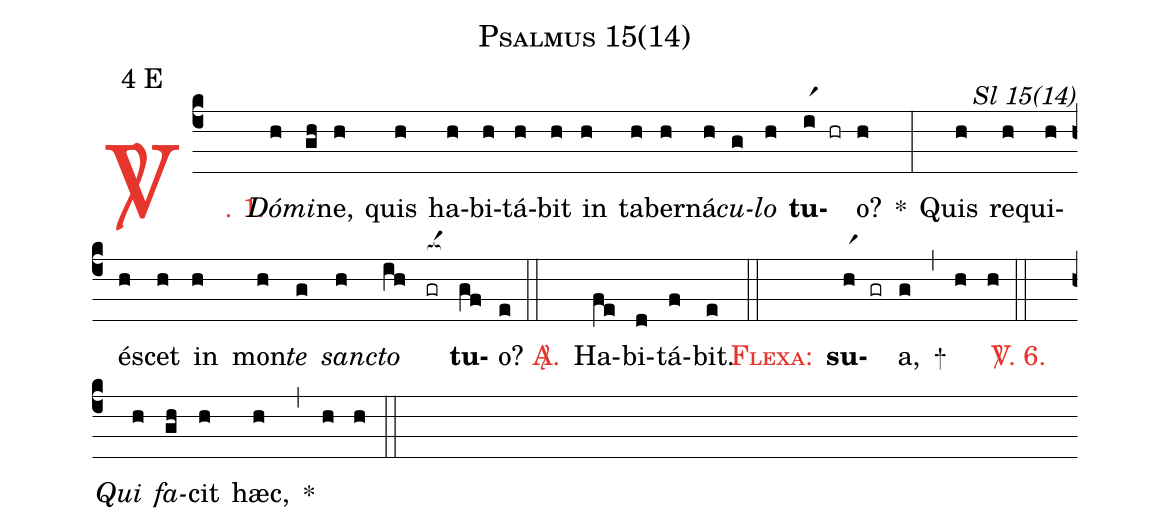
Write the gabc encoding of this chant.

name: Psalmus 15(14);
mode: 4;
mode-differentia: E;
commentary: Sl 15(14);
%%
(c4)

<c><sp>V/</sp>. 1.</c>() <i>Dó</i>(h)<i>mi</i>(gh)ne,(h) quis(h) ha(h)bi(h)tá(h)bit(h) in(h) ta(h)ber(h)ná(h)<i>cu</i>(g)<i>lo</i>(h) <b>tu</b>(ir1 hr)o?(h) *(:) Quis(h) re(h)qui(h)é(h)scet(h) in(h) mon(h)<i>te</i>(g) <i>sanc</i>(h)<i>to</i>(ih) <nlba>(gr[ocba:1{])<b>tu</b></nlba>(gf[ocba:0}])o?(e)

(::)

<nlba><c><sp>A/</sp>.</c>() Ha</nlba>(fe)bi(d)tá(f)bit.(e)

(::)

<c><sc>Flexa</sc>:</c>() <b>su</b>(hr1 gr)a,(g) +(,) (h) (h)

(::)

<c><sp>V/</sp>. 6.</c>() <i>Qui</i>(h) <i>fa</i>(gh)cit(h) hæc,(h) *(,) (h) (h)

(::)
